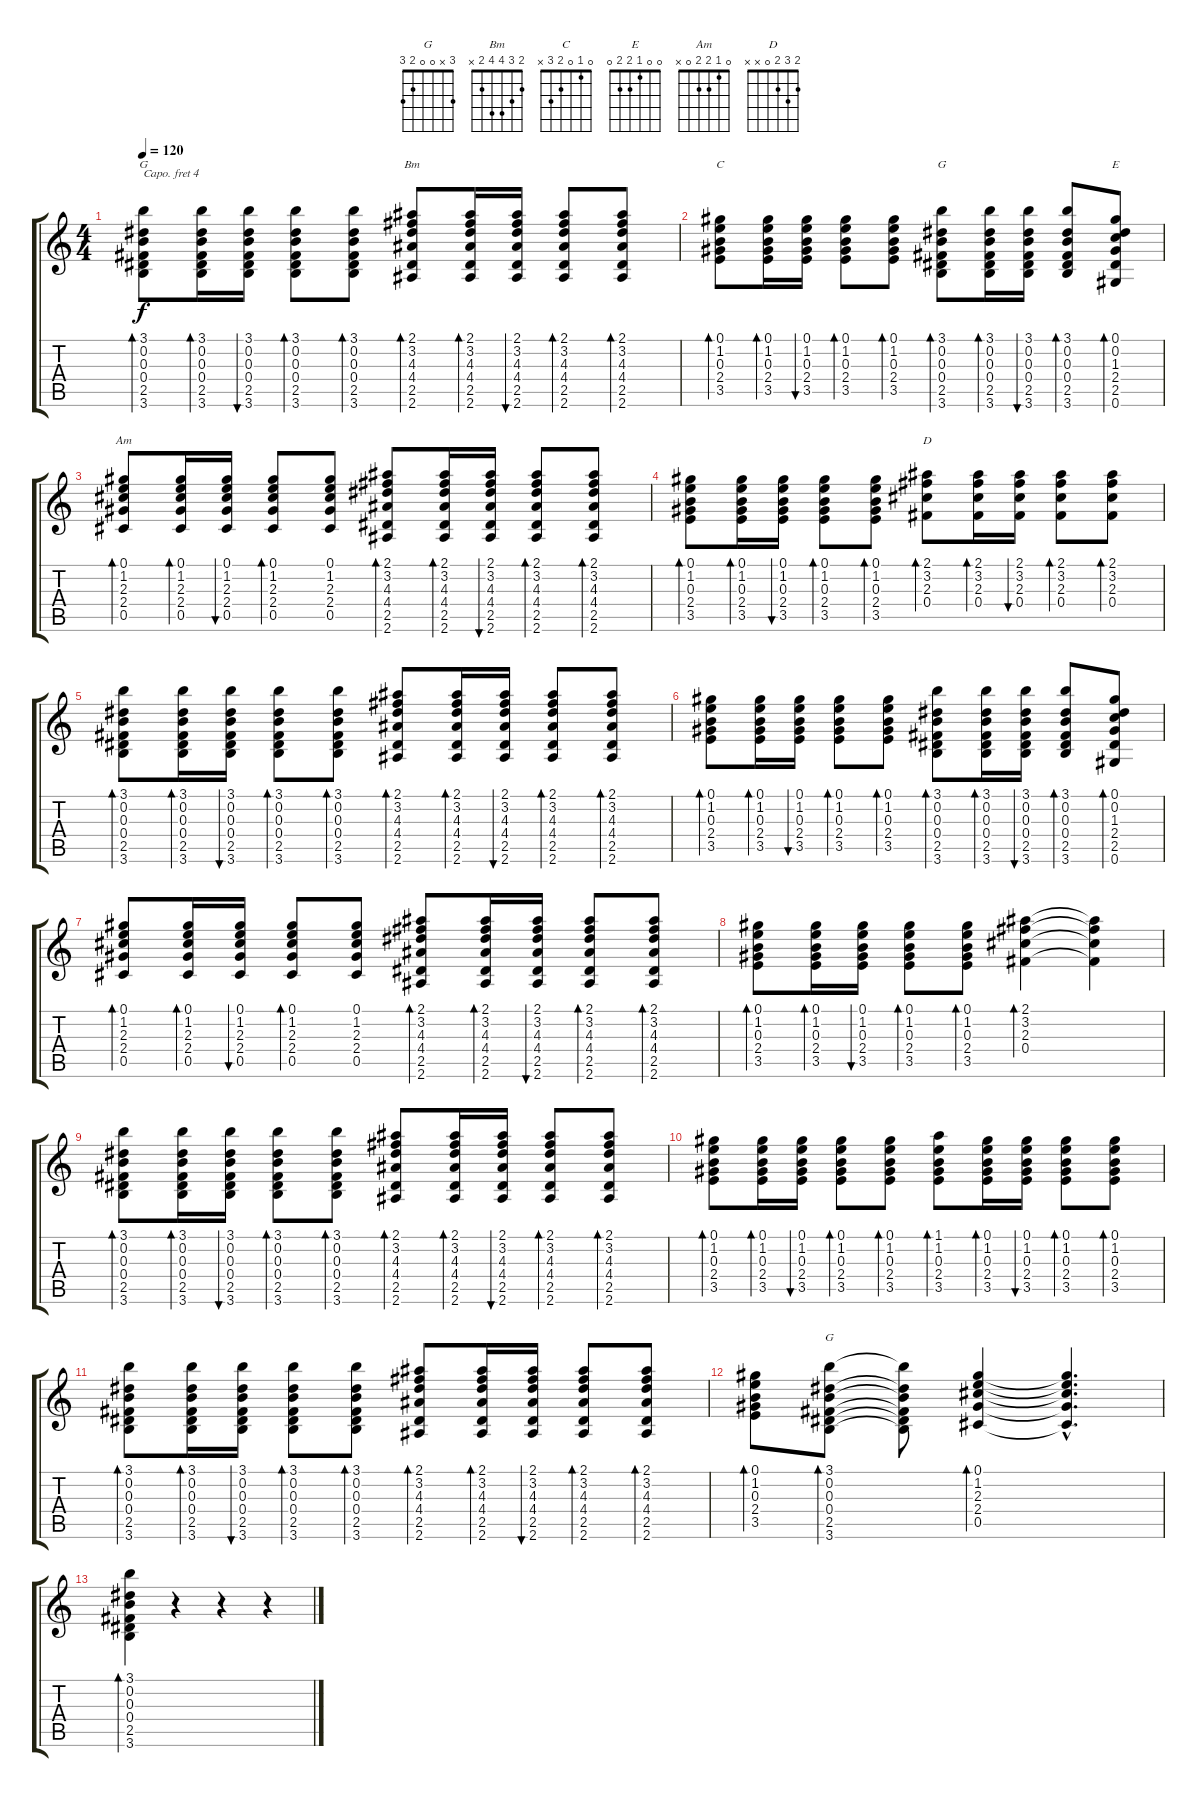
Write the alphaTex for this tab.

\track "" {instrument acousticguitarnylon}
\staff {score tabs}
\capo 4
\tuning (E4 B3 G3 D3 A2 E2) {hide}
\chord ("G" 3 0 0 0 2 3)
\chord ("Bm" 2 3 4 4 2 x)
\chord ("C" 0 1 0 2 3 x)
\chord ("G" 3 x x 0 2 3)
\chord ("E" 0 0 1 2 2 0)
\chord ("Am" 0 1 2 2 0 x)
\chord ("D" 2 3 2 0 x x)
\chord ("G" 3 x 0 0 2 3)
\ts (4 4)
\tempo 120
\clef g2
\ks c
(3.1 0.2 0.3 0.4 2.5 3.6).8{bd 120 ch "G" dy f} (3.1 0.2 0.3 0.4 2.5 3.6).16{bd 60} (3.1 0.2 0.3 0.4 2.5 3.6).16{bu 60} (3.1 0.2 0.3 0.4 2.5 3.6).8{bd 120} (3.1 0.2 0.3 0.4 2.5 3.6).8{bd 120} (2.1 3.2 4.3 4.4 2.5 2.6).8{bd 120 ch "Bm"} (2.1 3.2 4.3 4.4 2.5 2.6).16{bd 60} (2.1 3.2 4.3 4.4 2.5 2.6).16{bu 60} (2.1 3.2 4.3 4.4 2.5 2.6).8{bd 120} (2.1 3.2 4.3 4.4 2.5 2.6).8{bd 120} |
(0.1 1.2 0.3 2.4 3.5).8{bd 240 ch "C"} (0.1 1.2 0.3 2.4 3.5).16{bd 120} (0.1 1.2 0.3 2.4 3.5).16{bu 120} (0.1 1.2 0.3 2.4 3.5).8{bd 240} (0.1 1.2 0.3 2.4 3.5).8{bd 240} (3.1 0.2 0.3 0.4 2.5 3.6).8{bd 240 ch "G"} (3.1 0.2 0.3 0.4 2.5 3.6).16{bd 120} (3.1 0.2 0.3 0.4 2.5 3.6).16{bu 120} (3.1 0.2 0.3 0.4 2.5 3.6).8{bd 240} (0.1 0.2 1.3 2.4 2.5 0.6).8{bd 240 ch "E"} |
(0.1 1.2 2.3 2.4 0.5).8{bd 240 ch "Am"} (0.1 1.2 2.3 2.4 0.5).16{bd 120} (0.1 1.2 2.3 2.4 0.5).16{bu 120} (0.1 1.2 2.3 2.4 0.5).8{bd 240} (0.1 1.2 2.3 2.4 0.5).8 (2.1 3.2 4.3 4.4 2.5 2.6).8{bd 240} (2.1 3.2 4.3 4.4 2.5 2.6).16{bd 120} (2.1 3.2 4.3 4.4 2.5 2.6).16{bu 120} (2.1 3.2 4.3 4.4 2.5 2.6).8{bd 240} (2.1 3.2 4.3 4.4 2.5 2.6).8{bd 240} |
(0.1 1.2 0.3 2.4 3.5).8{bd 120} (0.1 1.2 0.3 2.4 3.5).16{bd 60} (0.1 1.2 0.3 2.4 3.5).16{bu 60} (0.1 1.2 0.3 2.4 3.5).8{bd 120} (0.1 1.2 0.3 2.4 3.5).8{bd 120} (2.1 3.2 2.3 0.4).8{bd 120 ch "D"} (2.1 3.2 2.3 0.4).16{bd 60} (2.1 3.2 2.3 0.4).16{bu 60} (2.1 3.2 2.3 0.4).8{bd 120} (2.1 3.2 2.3 0.4).8{bd 120} |
(3.1 0.2 0.3 0.4 2.5 3.6).8{bd 120} (3.1 0.2 0.3 0.4 2.5 3.6).16{bd 60} (3.1 0.2 0.3 0.4 2.5 3.6).16{bu 60} (3.1 0.2 0.3 0.4 2.5 3.6).8{bd 120} (3.1 0.2 0.3 0.4 2.5 3.6).8{bd 120} (2.1 3.2 4.3 4.4 2.5 2.6).8{bd 120} (2.1 3.2 4.3 4.4 2.5 2.6).16{bd 60} (2.1 3.2 4.3 4.4 2.5 2.6).16{bu 60} (2.1 3.2 4.3 4.4 2.5 2.6).8{bd 120} (2.1 3.2 4.3 4.4 2.5 2.6).8{bd 120} |
(0.1 1.2 0.3 2.4 3.5).8{bd 240} (0.1 1.2 0.3 2.4 3.5).16{bd 120} (0.1 1.2 0.3 2.4 3.5).16{bu 120} (0.1 1.2 0.3 2.4 3.5).8{bd 240} (0.1 1.2 0.3 2.4 3.5).8{bd 240} (3.1 0.2 0.3 0.4 2.5 3.6).8{bd 240} (3.1 0.2 0.3 0.4 2.5 3.6).16{bd 120} (3.1 0.2 0.3 0.4 2.5 3.6).16{bu 120} (3.1 0.2 0.3 0.4 2.5 3.6).8{bd 240} (0.1 0.2 1.3 2.4 2.5 0.6).8{bd 240} |
(0.1 1.2 2.3 2.4 0.5).8{bd 240} (0.1 1.2 2.3 2.4 0.5).16{bd 120} (0.1 1.2 2.3 2.4 0.5).16{bu 120} (0.1 1.2 2.3 2.4 0.5).8{bd 240} (0.1 1.2 2.3 2.4 0.5).8 (2.1 3.2 4.3 4.4 2.5 2.6).8{bd 240} (2.1 3.2 4.3 4.4 2.5 2.6).16{bd 120} (2.1 3.2 4.3 4.4 2.5 2.6).16{bu 120} (2.1 3.2 4.3 4.4 2.5 2.6).8{bd 240} (2.1 3.2 4.3 4.4 2.5 2.6).8{bd 240} |
(0.1 1.2 0.3 2.4 3.5).8{bd 120} (0.1 1.2 0.3 2.4 3.5).16{bd 60} (0.1 1.2 0.3 2.4 3.5).16{bu 60} (0.1 1.2 0.3 2.4 3.5).8{bd 120} (0.1 1.2 0.3 2.4 3.5).8{bd 120} (2.1 3.2 2.3 0.4).4{bd 480} (2.1{t} 3.2{t} 2.3{t} 0.4{t}).4 |
(3.1 0.2 0.3 0.4 2.5 3.6).8{bd 120} (3.1 0.2 0.3 0.4 2.5 3.6).16{bd 60} (3.1 0.2 0.3 0.4 2.5 3.6).16{bu 60} (3.1 0.2 0.3 0.4 2.5 3.6).8{bd 120} (3.1 0.2 0.3 0.4 2.5 3.6).8{bd 120} (2.1 3.2 4.3 4.4 2.5 2.6).8{bd 120} (2.1 3.2 4.3 4.4 2.5 2.6).16{bd 60} (2.1 3.2 4.3 4.4 2.5 2.6).16{bu 60} (2.1 3.2 4.3 4.4 2.5 2.6).8{bd 120} (2.1 3.2 4.3 4.4 2.5 2.6).8{bd 120} |
(0.1 1.2 0.3 2.4 3.5).8{bd 240} (0.1 1.2 0.3 2.4 3.5).16{bd 120} (0.1 1.2 0.3 2.4 3.5).16{bu 120} (0.1 1.2 0.3 2.4 3.5).8{bd 240} (0.1 1.2 0.3 2.4 3.5).8{bd 240} (1.1 1.2 0.3 2.4 3.5).8{bd 240} (0.1 1.2 0.3 2.4 3.5).16{bd 120} (0.1 1.2 0.3 2.4 3.5).16{bu 120} (0.1 1.2 0.3 2.4 3.5).8{bd 240} (0.1 1.2 0.3 2.4 3.5).8{bd 240} |
(3.1 0.2 0.3 0.4 2.5 3.6).8{bd 120} (3.1 0.2 0.3 0.4 2.5 3.6).16{bd 60} (3.1 0.2 0.3 0.4 2.5 3.6).16{bu 60} (3.1 0.2 0.3 0.4 2.5 3.6).8{bd 120} (3.1 0.2 0.3 0.4 2.5 3.6).8{bd 120} (2.1 3.2 4.3 4.4 2.5 2.6).8{bd 120} (2.1 3.2 4.3 4.4 2.5 2.6).16{bd 60} (2.1 3.2 4.3 4.4 2.5 2.6).16{bu 60} (2.1 3.2 4.3 4.4 2.5 2.6).8{bd 120} (2.1 3.2 4.3 4.4 2.5 2.6).8{bd 120} |
(0.1 1.2 0.3 2.4 3.5).8{bd 240} (3.1 0.2 0.3 0.4 2.5 3.6).8{bd 240 ch "G"} (3.1{t} 0.2{t} 0.3{t} 0.4{t} 2.5{t} 3.6{t}).8 (0.1 1.2 2.3 2.4 0.5).4{bd 480} (0.1{hac t} 1.2{hac t} 2.3{hac t} 2.4{hac t} 0.5{hac t}).4{d} |
(3.1 0.2 0.3 0.4 2.5 3.6).4{bd 480} r.4 r.4 r.4
